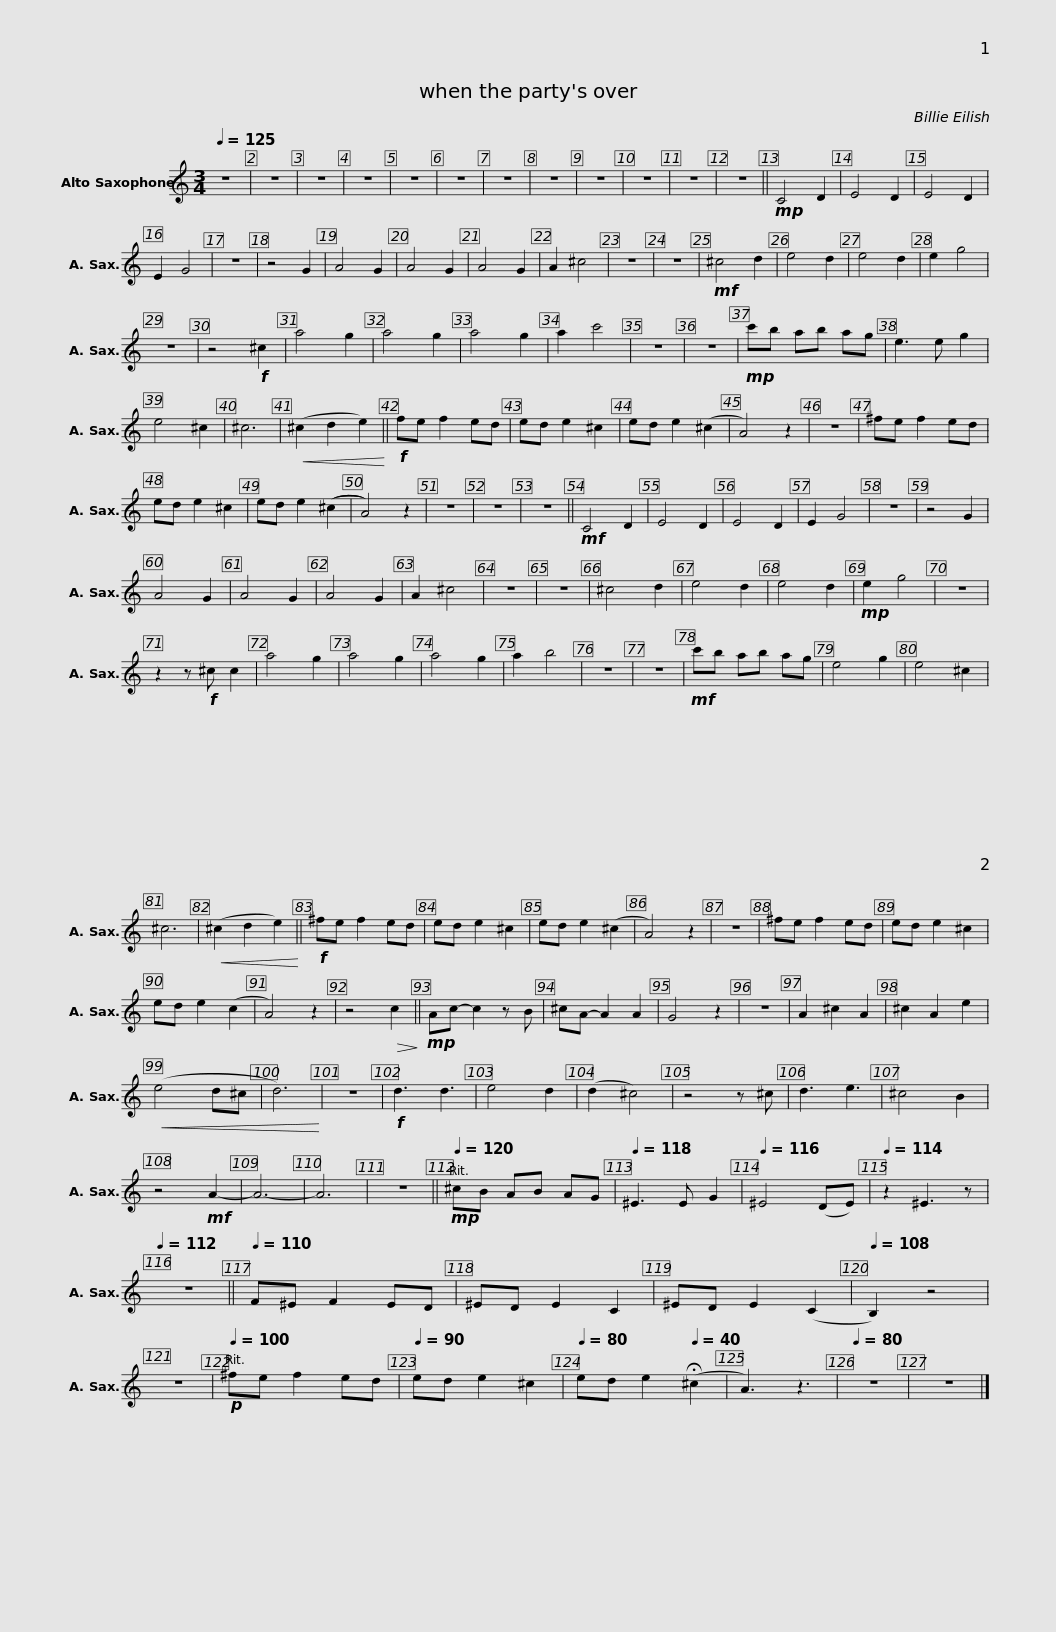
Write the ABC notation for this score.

X:1
L:1/8
Q:1/4=125
M:3/4
I:linebreak $
K:none
V:1 treble transpose=-9
V:1
[K:C] z6 | z6 | z6 | z6 | z6 | %5
 z6 | z6 | z6 | z6 | z6 | %10
 z6 | z6 ||!mp! C4 D2 | E4 D2 | E4 D2 | %15
 E2 G4 | z6 | z4 G2 | A4 G2 | A4 G2 | %20
 A4 G2 | A2 ^c4 | z6 | z6 |!mf! ^c4 d2 | %25
 e4 d2 | e4 d2 | e2 g4 | z6 |$ z4!f! ^c2 | %30
 a4 g2 | a4 g2 | a4 g2 | a2 c'4 | z6 | %35
 z6 |!mp! c'b ab ag | e3 e g2 | e4 ^c2 | ^c6 | %40
!<(! (^c2 d2 e2)!<)! ||!f! fe f2 ed |$ ed e2 ^c2 | ed e2 (^c2 | A4) z2 | %45
 z6 | ^fe f2 ed | ed e2 ^c2 | ed e2 ((^c2 | A4)) z2 | %50
 z6 | z6 | z6 ||!mf! C4 D2 | E4 D2 | %55
 E4 D2 | E2 G4 |$ z6 | z4 G2 | A4 G2 | %60
 A4 G2 | A4 G2 | A2 ^c4 | z6 | z6 | %65
 ^c4 d2 | e4 d2 | e4 d2 |!mp! e2 g4 | z6 | %70
 z2 z!f! ^c c2 | a4 g2 | a4 g2 | a4 g2 |$ a2 b4 | %75
 z6 | z6 |!mf! c'b ab ag | e4 g2 | e4 ^c2 | %80
 ^c6 |!<(! (^c2 d2 e2)!<)! ||!f! ^fe f2 ed | ed e2 ^c2 | ed e2 (^c2 | %85
 A4) z2 | z6 |$ ^fe f2 ed | ed e2 ^c2 | ed e2 (c2 | %90
 A4) z2 | z4!>(! c2!>)! ||!mp! Ac- c2 z B | ^cA- A2 A2 | G4 z2 | %95
 z6 | A2 ^c2 A2 | ^c2 A2 e2 |!<(! (e4 d^c |$ d6)!<)! | %100
 z6 |!f! d3 d3 | e4 d2 | (d2 ^c4) | z4 z ^c | %105
 d3 e3 | ^c4 B2 | z4!mf! A2- | A6- | A6 | %110
 z6 ||[Q:1/4=120]!mp! ^cB AB AG |[Q:1/4=118] ^E3 E G2 |$[Q:1/4=116] ^E4 (DE) |[Q:1/4=114] z2 ^E3 z | %115
[Q:1/4=112] z6 ||[Q:1/4=110] F^E F2 ED | ^ED E2 C2 | ^ED E2 (C2 |[Q:1/4=108] B,2) z4 | %120
[Q:1/4=106] z6[Q:1/4=104][Q:1/4=102] |[Q:1/4=100]!p! ^fe f2 ed |[Q:1/4=90] ed e2 ^c2 |[Q:1/4=80] ed e2[Q:1/4=40] (!fermata!^c2 |$ A3) z3 | %125
[Q:1/4=80] z6 | z6 |] %127
